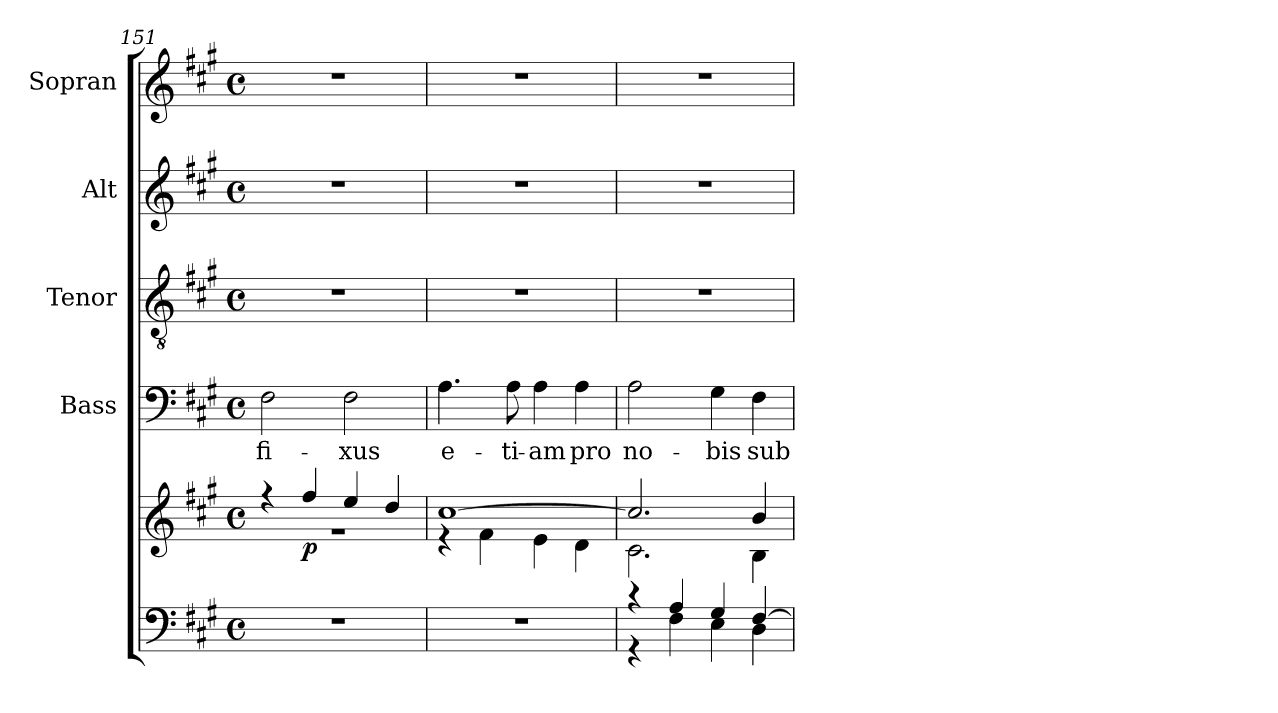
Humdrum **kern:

**kern	**kern	**dynam	**kern	**text	**kern	**kern	**kern
*part5	*part5	*part5	*part4	*part4	*part3	*part2	*part1
*staff6	*staff5	*staff5/6	*staff4	*staff4	*staff3	*staff2	*staff1
*	*	*	*I"Bass	*	*I"Tenor	*I"Alt	*I"Sopran
*	*	*	*I'B.	*	*I'T.	*I'A.	*I'S.
*clefF4	*clefG2	*	*clefF4	*	*clefGv2	*clefG2	*clefG2
*k[f#c#g#]	*k[f#c#g#]	*	*k[f#c#g#]	*	*k[f#c#g#]	*k[f#c#g#]	*k[f#c#g#]
*A:	*A:	*	*A:	*	*A:	*A:	*A:
*M4/4	*M4/4	*	*M4/4	*	*M4/4	*M4/4	*M4/4
*met(c)	*met(c)	*	*met(c)	*	*met(c)	*met(c)	*met(c)
=151	=151	=151	=151	=151	=151	=151	=151
*	*^	*	*	*	*	*	*
!	!	!	!	!	!LO:LY:b	!	!	!
1r	4rff	1rg	.	2F#\	-fi-	1r	1r	1r
!	!	!	!LO:DY:b	!	!	!	!	!
.	4ff#/	.	p	.	.	.	.	.
!	!	!	!	!	!LO:LY:b	!	!	!
.	4ee/	.	.	2F#\	-xus	.	.	.
.	4dd/	.	.	.	.	.	.	.
=152	=152	=152	=152	=152	=152	=152	=152	=152
!	!	!	!	!	!LO:LY:b	!	!	!
1r	[>1cc#	4re	.	4.A\	e-	1r	1r	1r
.	.	4f#\	.	.	.	.	.	.
!	!	!	!	!	!LO:LY:b	!	!	!
.	.	.	.	8A\	-ti-	.	.	.
!	!	!	!	!	!LO:LY:b	!	!	!
.	.	4e\	.	4A\	-am	.	.	.
!	!	!	!	!	!LO:LY:b	!	!	!
.	.	4d\	.	4A\	pro	.	.	.
!!LO:PB:g=z
=153	=153	=153	=153	=153	=153	=153	=153	=153
*^	*	*	*	*	*	*	*	*
!	!	!	!	!	!	!LO:LY:b	!	!	!
4r	4r	2.cc#/]	2.c#\	.	2A\	no-	1r	1r	1r
4A/	4F#\	.	.	.	.	.	.	.	.
!	!	!	!	!	!	!LO:LY:b	!	!	!
4G#/	4E\	.	.	.	4G#\	-bis	.	.	.
!	!	!	!	!	!	!LO:LY:b	!	!	!
[>4F#/	4D\	4b/	4B\	.	4F#\	sub	.	.	.
*v	*v	*	*	*	*	*	*	*	*
*	*v	*v	*	*	*	*	*	*
=	=	=	=	=	=	=	=
*-	*-	*-	*-	*-	*-	*-	*-
